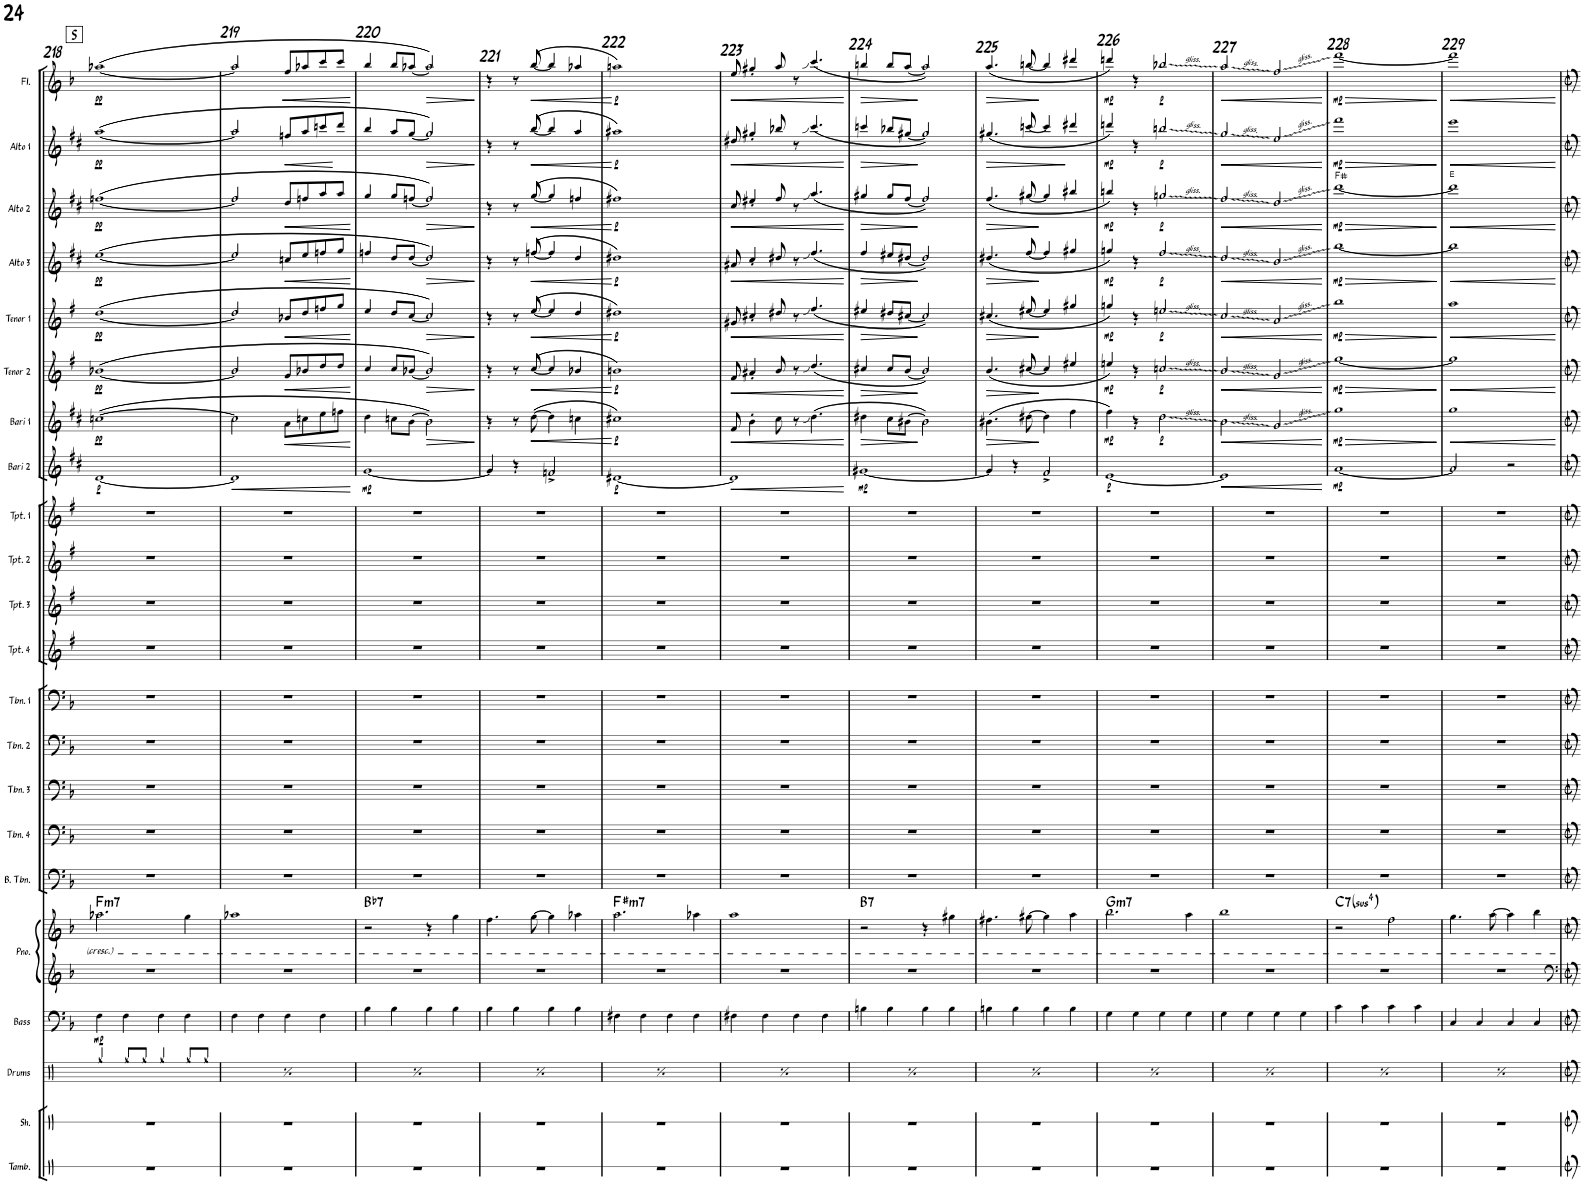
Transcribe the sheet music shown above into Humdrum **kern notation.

**kern	**kern	**kern	**kern	**dynam	**kern	**kern	**harte	**kern	**kern	**kern	**kern	**kern	**kern	**kern	**kern	**kern	**kern	**dynam	**kern	**dynam	**kern	**dynam	**kern	**dynam	**kern	**dynam	**kern	**dynam	**kern	**dynam	**kern	**dynam
*part22	*part21	*part20	*part19	*part19	*part18	*part18	*part18	*part17	*part16	*part15	*part14	*part13	*part12	*part11	*part10	*part9	*part8	*part8	*part7	*part7	*part6	*part6	*part5	*part5	*part4	*part4	*part3	*part3	*part2	*part2	*part1	*part1
*staff23	*staff22	*staff21	*staff20	*staff20	*staff19	*staff18	*	*staff17	*staff16	*staff15	*staff14	*staff13	*staff12	*staff11	*staff10	*staff9	*staff8	*staff8	*staff7	*staff7	*staff6	*staff6	*staff5	*staff5	*staff4	*staff4	*staff3	*staff3	*staff2	*staff2	*staff1	*staff1
*I"Tambourine	*I"Shaker	*I"Drums	*I"Bass	*	*I"Piano	*	*	*I"Bass Trombone	*I"Trombone 4	*I"Trombone 3	*I"Trombone 2	*I"Trombone 1	*I"Trumpet 4	*I"Trumpet 3	*I"Trumpet 2	*I"Trumpet 1	*I"Bari Sax 2	*	*I"Bari Sax 1	*	*I"Tenor Sax 2	*	*I"Tenor Sax 1	*	*I"Alto Sax 3	*	*I"Alto Sax 2	*	*I"Alto Sax 1	*	*I"Flute	*
*I'Tamb.	*I'Sh.	*I'Drums	*I'Bass	*	*I'Pno.	*	*	*I'B. Tbn.	*I'Tbn. 4	*I'Tbn. 3	*I'Tbn. 2	*I'Tbn. 1	*I'Tpt. 4	*I'Tpt. 3	*I'Tpt. 2	*I'Tpt. 1	*I'Bari 2	*	*I'Bari 1	*	*I'Tenor 2	*	*I'Tenor 1	*	*I'Alto 3	*	*I'Alto 2	*	*I'Alto 1	*	*I'Fl.	*
!!LO:PB:g=z
*clefX	*clefX	*clefX	*clefF4	*	*clefG2	*clefG2	*	*clefF4	*clefF4	*clefF4	*clefF4	*clefF4	*clefG2	*clefG2	*clefG2	*clefG2	*clefG2	*	*clefG2	*	*clefG2	*	*clefG2	*	*clefG2	*	*clefG2	*	*clefG2	*	*clefG2	*
*	*	*	*Trd7c12	*	*	*	*	*	*	*	*	*	*Trd1c2	*Trd1c2	*Trd1c2	*Trd1c2	*Trd12c21	*	*Trd12c21	*	*Trd8c14	*	*Trd8c14	*	*Trd5c9	*	*Trd5c9	*	*Trd5c9	*	*	*
*k[]	*k[]	*k[]	*k[b-]	*	*k[b-]	*k[b-]	*	*k[b-]	*k[b-]	*k[b-]	*k[b-]	*k[b-]	*k[f#]	*k[f#]	*k[f#]	*k[f#]	*k[f#c#]	*	*k[f#c#]	*	*k[f#]	*	*k[f#]	*	*k[f#c#]	*	*k[f#c#]	*	*k[f#c#]	*	*k[b-]	*
*M4/4	*M4/4	*M4/4	*M4/4	*	*M4/4	*M4/4	*	*M4/4	*M4/4	*M4/4	*M4/4	*M4/4	*M4/4	*M4/4	*M4/4	*M4/4	*M4/4	*	*M4/4	*	*M4/4	*	*M4/4	*	*M4/4	*	*M4/4	*	*M4/4	*	*M4/4	*
!!LO:REH:place=s1:a:B:rj:fs=14:t=S
=218	=218	=218	=218	=218	=218	=218	=218	=218	=218	=218	=218	=218	=218	=218	=218	=218	=218	=218	=218	=218	=218	=218	=218	=218	=218	=218	=218	=218	=218	=218	=218	=218
!	!	!	!	!LO:DY:b	!	!	!LO:H:kt=m7	!	!	!	!	!	!	!	!	!	!	!LO:DY:b	!	!LO:DY:b	!	!LO:DY:b	!	!LO:DY:b	!	!LO:DY:b	!	!LO:DY:b	!	!LO:DY:b	!	!LO:DY:b
1r	1r	4Rgg/	4F\	mp	1r	2.aa-X\	F:min7	1r	1r	1r	1r	1r	1r	1r	1r	1r	[<1d	p	([>1ccn	pp	([<1b-X	pp	([<1dd	pp	([<1ee	pp	([<1ffn	pp	([<1aa	pp	([<1aa-X	pp
.	.	8Rgg/L	4F\	.	.	.	.	.	.	.	.	.	.	.	.	.	.	.	.	.	.	.	.	.	.	.	.	.	.	.	.	.
.	.	8Rgg/J	.	.	.	.	.	.	.	.	.	.	.	.	.	.	.	.	.	.	.	.	.	.	.	.	.	.	.	.	.	.
.	.	4Rgg/	4F\	.	.	.	.	.	.	.	.	.	.	.	.	.	.	.	.	.	.	.	.	.	.	.	.	.	.	.	.	.
.	.	8Rgg/L	4F\	.	.	4gg\	.	.	.	.	.	.	.	.	.	.	.	.	.	.	.	.	.	.	.	.	.	.	.	.	.	.
.	.	8Rgg/J	.	.	.	.	.	.	.	.	.	.	.	.	.	.	.	.	.	.	.	.	.	.	.	.	.	.	.	.	.	.
=219	=219	=219	=219	=219	=219	=219	=219	=219	=219	=219	=219	=219	=219	=219	=219	=219	=219	=219	=219	=219	=219	=219	=219	=219	=219	=219	=219	=219	=219	=219	=219	=219
!	!	!	!	!	!	!	!	!	!	!	!	!	!	!	!	!	!	!LO:HP:b	!	!	!	!	!	!	!	!	!	!	!	!	!	!
1r	1r	4Rgg/	4F\	.	1r	1aa-X	.	1r	1r	1r	1r	1r	1r	1r	1r	1r	1d]	<	2cc\]	.	2b-/]	.	2dd/]	.	2ee/]	.	2ff/]	.	2aa/]	.	2aa-/]	.
.	.	8Rgg/L	4F\	.	.	.	.	.	.	.	.	.	.	.	.	.	.	.	.	.	.	.	.	.	.	.	.	.	.	.	.	.
.	.	8Rgg/J	.	.	.	.	.	.	.	.	.	.	.	.	.	.	.	.	.	.	.	.	.	.	.	.	.	.	.	.	.	.
!	!	!	!	!	!	!	!	!	!	!	!	!	!	!	!	!	!	!	!	!LO:HP:b	!	!LO:HP:b	!	!LO:HP:b	!	!LO:HP:b	!	!LO:HP:b	!	!LO:HP:b	!	!LO:HP:b
.	.	4Rgg/	4F\	.	.	.	.	.	.	.	.	.	.	.	.	.	.	.	8a\L	<	8g/L	<	8b-X/L	<	8ccn/L	<	8dd/L	<	8ffn/L	<	8ff/L	<
.	.	.	.	.	.	.	.	.	.	.	.	.	.	.	.	.	.	.	8ccn\	.	8b-X/	.	8dd/	.	8ee/	.	8ffn/	.	8aa/	.	8aa-X/	.
.	.	8Rgg/L	4F\	.	.	.	.	.	.	.	.	.	.	.	.	.	.	.	8ee\	.	8dd/	.	8ffn/	.	8ffn/	.	8aa/	.	8cccn/	.	8ccc/	.
.	.	8Rgg/J	.	.	.	.	.	.	.	.	.	.	.	.	.	.	.	.	8ffn\J	.	8dd/J	.	8gg/J	.	8gg/J	.	8aa/J	.	8ddd/J	[	8ccc/J	.
.	.	.	.	.	.	.	.	.	.	.	.	.	.	.	.	.	.	[	.	[	.	[	.	[	.	[	.	[	.	.	.	[
=220	=220	=220	=220	=220	=220	=220	=220	=220	=220	=220	=220	=220	=220	=220	=220	=220	=220	=220	=220	=220	=220	=220	=220	=220	=220	=220	=220	=220	=220	=220	=220	=220
!	!	!	!	!	!	!	!LO:H:kt=7	!	!	!	!	!	!	!	!	!	!	!LO:DY:b	!	!	!	!	!	!	!	!	!	!	!	!	!	!
1r	1r	4Rgg/	4B-\	.	1r	2r	Bb:7	1r	1r	1r	1r	1r	1r	1r	1r	1r	[<1g	mp	4dd\	.	4cc/	.	4ee/	.	4ffn/	.	4gg/	.	4bb/	.	4bb-/	.
.	.	8Rgg/L	4B-\	.	.	.	.	.	.	.	.	.	.	.	.	.	.	.	8ccn\L	.	8cc/L	.	8dd/L	.	8dd/L	.	8gg/L	.	8aa/L	.	8bb-/L	.
.	.	8Rgg/J	.	.	.	.	.	.	.	.	.	.	.	.	.	.	.	.	[8b\J	.	[<8b-X/J	.	[<8cc/J	.	[<8dd/J	.	[<8ffn/J	.	[<8gg/J	.	[<8aa-X/J	.
!	!	!	!	!	!	!	!	!	!	!	!	!	!	!	!	!	!	!	!	!LO:HP:b	!	!LO:HP:b	!	!LO:HP:b	!	!LO:HP:b	!	!LO:HP:b	!	!LO:HP:b	!	!LO:HP:b
.	.	4Rgg/	4B-\	.	.	4r	.	.	.	.	.	.	.	.	.	.	.	.	2b\])	>	2b-/])	>	2cc/])	>	2dd/])	>	2ff/])	>	2gg/])	>	2aa-/])	>
.	.	8Rgg/L	4B-\	.	.	4gg\	.	.	.	.	.	.	.	.	.	.	.	.	.	.	.	.	.	.	.	.	.	.	.	.	.	.
.	.	8Rgg/J	.	.	.	.	.	.	.	.	.	.	.	.	.	.	.	.	.	.	.	.	.	.	.	.	.	.	.	.	.	.
.	.	.	.	.	.	.	.	.	.	.	.	.	.	.	.	.	.	.	.	]	.	]	.	]	.	]	.	]	.	]	.	]
=221	=221	=221	=221	=221	=221	=221	=221	=221	=221	=221	=221	=221	=221	=221	=221	=221	=221	=221	=221	=221	=221	=221	=221	=221	=221	=221	=221	=221	=221	=221	=221	=221
1r	1r	4Rgg/	4B-\	.	1r	4.ff\	.	1r	1r	1r	1r	1r	1r	1r	1r	1r	4g/]	.	4r	.	4r	.	4r	.	4r	.	4r	.	4r	.	4r	.
.	.	8Rgg/L	4B-\	.	.	.	.	.	.	.	.	.	.	.	.	.	4r	.	8r	.	8r	.	8r	.	8r	.	8r	.	8r	.	8r	.
!	!	!	!	!	!	!	!	!	!	!	!	!	!	!	!	!	!	!	!	!LO:HP:b	!	!LO:HP:b	!	!LO:HP:b	!	!LO:HP:b	!	!LO:HP:b	!	!LO:HP:b	!	!LO:HP:b
.	.	8Rgg/J	.	.	.	[>8gg\	.	.	.	.	.	.	.	.	.	.	.	.	([>8dd\	<	([<8cc/	<	([<8ee/	<	([<8ffn/	<	([<8gg/	<	([<8bb/	<	([<8bb-/	<
.	.	4Rgg/	4B-\	.	.	4gg\]	.	.	.	.	.	.	.	.	.	.	2fn^/	.	4dd\]	.	4cc/]	.	4ee/]	.	4ff/]	.	4gg/]	.	4bb/]	.	4bb-/]	.
.	.	8Rgg/L	4B-\	.	.	4aa-X\	.	.	.	.	.	.	.	.	.	.	.	.	4ccn\	.	4b-X/	.	4dd/	.	4dd/	.	4ffn/	.	4aa/	.	4aa-X/	.
.	.	8Rgg/J	.	.	.	.	.	.	.	.	.	.	.	.	.	.	.	.	.	.	.	.	.	.	.	.	.	.	.	.	.	.
.	.	.	.	.	.	.	.	.	.	.	.	.	.	.	.	.	.	.	.	[	.	[	.	[	.	[	.	[	.	[	.	[
=222	=222	=222	=222	=222	=222	=222	=222	=222	=222	=222	=222	=222	=222	=222	=222	=222	=222	=222	=222	=222	=222	=222	=222	=222	=222	=222	=222	=222	=222	=222	=222	=222
!	!	!	!	!	!	!	!LO:H:kt=m7	!	!	!	!	!	!	!	!	!	!	!LO:DY:b	!	!LO:DY:b	!	!LO:DY:b	!	!LO:DY:b	!	!LO:DY:b	!	!LO:DY:b	!	!LO:DY:b	!	!LO:DY:b
1r	1r	4Rgg/	4F#X\	.	1r	2.aa\	F#:min7	1r	1r	1r	1r	1r	1r	1r	1r	1r	[<1d#X	p	1cc#X)	p	1bn)	p	1dd#X)	p	1dd#X)	p	1ff#X)	p	1aa#X)	p	1aan)	p
.	.	8Rgg/L	4F#\	.	.	.	.	.	.	.	.	.	.	.	.	.	.	.	.	.	.	.	.	.	.	.	.	.	.	.	.	.
.	.	8Rgg/J	.	.	.	.	.	.	.	.	.	.	.	.	.	.	.	.	.	.	.	.	.	.	.	.	.	.	.	.	.	.
.	.	4Rgg/	4F#\	.	.	.	.	.	.	.	.	.	.	.	.	.	.	.	.	.	.	.	.	.	.	.	.	.	.	.	.	.
.	.	8Rgg/L	4F#\	.	.	4aa-X\	.	.	.	.	.	.	.	.	.	.	.	.	.	.	.	.	.	.	.	.	.	.	.	.	.	.
.	.	8Rgg/J	.	.	.	.	.	.	.	.	.	.	.	.	.	.	.	.	.	.	.	.	.	.	.	.	.	.	.	.	.	.
=223	=223	=223	=223	=223	=223	=223	=223	=223	=223	=223	=223	=223	=223	=223	=223	=223	=223	=223	=223	=223	=223	=223	=223	=223	=223	=223	=223	=223	=223	=223	=223	=223
!	!	!	!	!	!	!	!	!	!	!	!	!	!	!	!	!	!	!LO:HP:b	!	!LO:HP:b	!	!LO:HP:b	!	!LO:HP:b	!	!LO:HP:b	!	!LO:HP:b	!	!LO:HP:b	!	!LO:HP:b
1r	1r	4Rgg/	4F#X\	.	1r	1aa	.	1r	1r	1r	1r	1r	1r	1r	1r	1r	1d#]	<	8f#/	<	8f#/	<	8g#X/	<	8a#X/	<	8cc#/	<	8dd#X/	<	8ee/	<
.	.	.	.	.	.	.	.	.	.	.	.	.	.	.	.	.	.	.	4b'\	.	4a#X'/	.	4cc#X'/	.	4cc#'/	.	4ee#X'/	.	4gg#X'/	.	4gg#X'/	.
.	.	8Rgg/L	4F#\	.	.	.	.	.	.	.	.	.	.	.	.	.	.	.	.	.	.	.	.	.	.	.	.	.	.	.	.	.
.	.	8Rgg/J	.	.	.	.	.	.	.	.	.	.	.	.	.	.	.	.	8cc#\	.	8b/	.	8dd#X/	.	8dd#X/	.	8ff#/	.	8bb-X/	.	8aa/	.
.	.	4Rgg/	4F#\	.	.	.	.	.	.	.	.	.	.	.	.	.	.	.	8r	.	8r	.	8r	.	8r	.	8r	.	8r	.	8r	.
.	.	.	.	.	.	.	.	.	.	.	.	.	.	.	.	.	.	.	(4.dd\	.	(4.dd/	.	(4.ff#/	.	(4.ff#/	.	(4.aa/	.	(4.ccc#/	.	(4.ccc/	.
.	.	8Rgg/L	4F#\	.	.	.	.	.	.	.	.	.	.	.	.	.	.	.	.	.	.	.	.	.	.	.	.	.	.	.	.	.
.	.	8Rgg/J	.	.	.	.	.	.	.	.	.	.	.	.	.	.	.	.	.	.	.	.	.	.	.	.	.	.	.	.	.	.
.	.	.	.	.	.	.	.	.	.	.	.	.	.	.	.	.	.	[	.	[	.	[	.	[	.	[	.	[	.	[	.	[
=224	=224	=224	=224	=224	=224	=224	=224	=224	=224	=224	=224	=224	=224	=224	=224	=224	=224	=224	=224	=224	=224	=224	=224	=224	=224	=224	=224	=224	=224	=224	=224	=224
!	!	!	!	!	!	!	!LO:H:kt=7	!	!	!	!	!	!	!	!	!	!	!LO:DY:b	!	!LO:HP:b	!	!LO:HP:b	!	!LO:HP:b	!	!LO:HP:b	!	!LO:HP:b	!	!LO:HP:b	!	!LO:HP:b
1r	1r	4Rgg/	4Bn\	.	1r	2r	B:7	1r	1r	1r	1r	1r	1r	1r	1r	1r	[<1g#X	mp	4dd#X\	>	4cc#X/	>	4ee#X/	>	4ff#/	>	4gg#X/	>	4cccn/	>	4bbn/	>
.	.	8Rgg/L	4B\	.	.	.	.	.	.	.	.	.	.	.	.	.	.	.	8cc#\L	.	8cc#/L	.	8dd#X/L	.	8ee#X/L	.	8gg#/L	.	8bb-X/L	.	8bb/L	.
.	.	8Rgg/J	.	.	.	.	.	.	.	.	.	.	.	.	.	.	.	.	[8b#X\J	.	[<8b/J	.	[<8cc#X/J	.	[<8dd#X/J	.	[<8ff#/J	.	[<8gg#X/J	.	[<8aa/J	.
.	.	4Rgg/	4B\	.	.	4r	.	.	.	.	.	.	.	.	.	.	.	.	2b#\])	]	2b/])	]	2cc#/])	]	2dd#/])	]	2ff#/])	]	2gg#/])	]	2aa/])	]
.	.	8Rgg/L	4B\	.	.	4gg#X\	.	.	.	.	.	.	.	.	.	.	.	.	.	.	.	.	.	.	.	.	.	.	.	.	.	.
.	.	8Rgg/J	.	.	.	.	.	.	.	.	.	.	.	.	.	.	.	.	.	.	.	.	.	.	.	.	.	.	.	.	.	.
=225	=225	=225	=225	=225	=225	=225	=225	=225	=225	=225	=225	=225	=225	=225	=225	=225	=225	=225	=225	=225	=225	=225	=225	=225	=225	=225	=225	=225	=225	=225	=225	=225
!	!	!	!	!	!	!	!	!	!	!	!	!	!	!	!	!	!	!	!	!LO:HP:b	!	!LO:HP:b	!	!LO:HP:b	!	!LO:HP:b	!	!LO:HP:b	!	!LO:HP:b	!	!LO:HP:b
1r	1r	4Rgg/	4Bn\	.	1r	4.ff#X\	.	1r	1r	1r	1r	1r	1r	1r	1r	1r	4g#/]	.	(4.b#X\	>	(4.b/	>	(4.cc#X/	>	(4.dd#X/	>	(4.ff#/	>	(4.gg#X/	>	(4.aa/	>
.	.	8Rgg/L	4B\	.	.	.	.	.	.	.	.	.	.	.	.	.	4r	.	.	.	.	.	.	.	.	.	.	.	.	.	.	.
.	.	8Rgg/J	.	.	.	[>8gg#X\	.	.	.	.	.	.	.	.	.	.	.	.	[>8dd#X\	.	[<8cc#X/	.	[<8ee#X/	.	[<8ff#/	.	[<8gg#X/	.	[<8cccn/	.	[<8bbn/	.
.	.	4Rgg/	4B\	.	.	4gg#\]	.	.	.	.	.	.	.	.	.	.	2f#^/	.	4dd#\]	]	4cc#/]	]	4ee#/]	]	4ff#/]	]	4gg#/]	]	4ccc/]	.	4bb/]	]
.	.	8Rgg/L	4B\	.	.	4aa\	.	.	.	.	.	.	.	.	.	.	.	.	4ff#\	.	4ee#X/	.	4gg#X/	.	4gg#X/	.	4bb#X/	.	4ddd#X/	]	4ddd#X/	.
.	.	8Rgg/J	.	.	.	.	.	.	.	.	.	.	.	.	.	.	.	.	.	.	.	.	.	.	.	.	.	.	.	.	.	.
=226	=226	=226	=226	=226	=226	=226	=226	=226	=226	=226	=226	=226	=226	=226	=226	=226	=226	=226	=226	=226	=226	=226	=226	=226	=226	=226	=226	=226	=226	=226	=226	=226
!	!	!	!	!	!	!	!LO:H:kt=m7	!	!	!	!	!	!	!	!	!	!	!LO:DY:b	!	!LO:DY:b	!	!LO:DY:b	!	!LO:DY:b	!	!LO:DY:b	!	!LO:DY:b	!	!LO:DY:b	!	!LO:DY:b
1r	1r	4Rgg/	4G\	.	1r	2.bb-\	G:min7	1r	1r	1r	1r	1r	1r	1r	1r	1r	[<1e	p	4ff#\)	mp	4een/)	mp	4ggn/)	mp	4ggn/)	mp	4bbn/)	mp	4dddn/)	mp	4dddn/)	mp
.	.	8Rgg/L	4G\	.	.	.	.	.	.	.	.	.	.	.	.	.	.	.	4r	.	4r	.	4r	.	4r	.	4r	.	4r	.	4r	.
.	.	8Rgg/J	.	.	.	.	.	.	.	.	.	.	.	.	.	.	.	.	.	.	.	.	.	.	.	.	.	.	.	.	.	.
!	!	!	!	!	!	!	!	!	!	!	!	!	!	!	!	!	!	!	!	!LO:DY:b	!	!LO:DY:b	!	!LO:DY:b	!	!LO:DY:b	!	!LO:DY:b	!	!LO:DY:b	!	!LO:DY:b
.	.	4Rgg/	4G\	.	.	.	.	.	.	.	.	.	.	.	.	.	.	.	2dd\	p	2ccn/	p	2een/	p	2ff#/	p	2ggn/	p	2bbn/	p	2bb-X/	p
.	.	8Rgg/L	4G\	.	.	4aa\	.	.	.	.	.	.	.	.	.	.	.	.	.	.	.	.	.	.	.	.	.	.	.	.	.	.
.	.	8Rgg/J	.	.	.	.	.	.	.	.	.	.	.	.	.	.	.	.	.	.	.	.	.	.	.	.	.	.	.	.	.	.
=227	=227	=227	=227	=227	=227	=227	=227	=227	=227	=227	=227	=227	=227	=227	=227	=227	=227	=227	=227	=227	=227	=227	=227	=227	=227	=227	=227	=227	=227	=227	=227	=227
!	!	!	!	!	!	!	!	!	!	!	!	!	!	!	!	!	!	!LO:HP:b	!	!LO:HP:b	!	!LO:HP:b	!	!LO:HP:b	!	!LO:HP:b	!	!LO:HP:b	!	!LO:HP:b	!	!LO:HP:b
1r	1r	4Rgg/	4G\	.	1r	1bb-	.	1r	1r	1r	1r	1r	1r	1r	1r	1r	1e]	<	2b\	<	2b/	<	2cc/	<	2dd/	<	2ff#/	<	2gg/	<	2aa/	<
.	.	8Rgg/L	4G\	.	.	.	.	.	.	.	.	.	.	.	.	.	.	.	.	.	.	.	.	.	.	.	.	.	.	.	.	.
.	.	8Rgg/J	.	.	.	.	.	.	.	.	.	.	.	.	.	.	.	.	.	.	.	.	.	.	.	.	.	.	.	.	.	.
.	.	4Rgg/	4G\	.	.	.	.	.	.	.	.	.	.	.	.	.	.	.	2g/	.	2g/	.	2a/	.	2b/	.	2dd/	.	2ee/	.	2ff/	.
.	.	8Rgg/L	4G\	.	.	.	.	.	.	.	.	.	.	.	.	.	.	.	.	.	.	.	.	.	.	.	.	.	.	.	.	.
.	.	8Rgg/J	.	.	.	.	.	.	.	.	.	.	.	.	.	.	.	.	.	.	.	.	.	.	.	.	.	.	.	.	.	.
.	.	.	.	.	.	.	.	.	.	.	.	.	.	.	.	.	.	[	.	[	.	[	.	[	.	[	.	[	.	[	.	[
=228	=228	=228	=228	=228	=228	=228	=228	=228	=228	=228	=228	=228	=228	=228	=228	=228	=228	=228	=228	=228	=228	=228	=228	=228	=228	=228	=228	=228	=228	=228	=228	=228
!	!	!	!	!	!	!	!	!	!	!	!	!	!	!	!	!	!	!	!	!	!	!	!	!	!	!	!	!	!LO:TX:b:t=F#	!	!	!
!	!	!	!	!	!	!	!	!	!	!	!	!	!	!	!	!	!	!LO:DY:b	!	!LO:HP:b	!	!LO:HP:b	!	!LO:HP:b	!	!LO:HP:b	!	!LO:HP:b	!	!LO:HP:b	!	!LO:HP:b
!	!	!	!	!	!	!	!LO:H:kt=74	!	!	!	!	!	!	!	!	!	!	!	!	!LO:DY:n=1:b	!	!LO:DY:n=1:b	!	!LO:DY:n=1:b	!	!LO:DY:n=1:b	!	!LO:DY:n=1:b	!	!LO:DY:n=1:b	!	!LO:DY:n=1:b
1r	1r	4Rgg/	4c\	.	1r	2r	C:sus4(7)	1r	1r	1r	1r	1r	1r	1r	1r	1r	[<1a	mp	1gg	> mp	[<1gg	> mp	1bb	> mp	[<1bb	> mp	[<1ddd	> mp	1fff#	> mp	[<1fff	> mp
.	.	8Rgg/L	4c\	.	.	.	.	.	.	.	.	.	.	.	.	.	.	.	.	.	.	.	.	.	.	.	.	.	.	.	.	.
.	.	8Rgg/J	.	.	.	.	.	.	.	.	.	.	.	.	.	.	.	.	.	.	.	.	.	.	.	.	.	.	.	.	.	.
.	.	4Rgg/	4c\	.	.	2ff\	.	.	.	.	.	.	.	.	.	.	.	.	.	.	.	.	.	.	.	.	.	.	.	.	.	.
.	.	8Rgg/L	4c\	.	.	.	.	.	.	.	.	.	.	.	.	.	.	.	.	.	.	.	.	.	.	.	.	.	.	.	.	.
.	.	8Rgg/J	.	.	.	.	.	.	.	.	.	.	.	.	.	.	.	.	.	.	.	.	.	.	.	.	.	.	.	.	.	.
.	.	.	.	.	.	.	.	.	.	.	.	.	.	.	.	.	.	.	.	]	.	]	.	]	.	]	.	]	.	]	.	]
=229	=229	=229	=229	=229	=229	=229	=229	=229	=229	=229	=229	=229	=229	=229	=229	=229	=229	=229	=229	=229	=229	=229	=229	=229	=229	=229	=229	=229	=229	=229	=229	=229
!	!	!	!	!	!	!	!	!	!	!	!	!	!	!	!	!	!	!	!	!	!	!	!	!	!	!	!	!	!LO:TX:b:t=E	!	!	!
!	!	!	!	!	!	!	!	!	!	!	!	!	!	!	!	!	!	!	!	!LO:HP:b	!	!LO:HP:b	!	!LO:HP:b	!	!LO:HP:b	!	!LO:HP:b	!	!LO:HP:b	!	!LO:HP:b
1r	1r	4Rgg/	4C/	.	1r	4.gg\	.	1r	1r	1r	1r	1r	1r	1r	1r	1r	2a/]	.	1gg	<	1gg]	<	1aa	<	1bb]	<	1ddd]	<	1eee	<	1fff]	<
.	.	8Rgg/L	4C/	.	.	.	.	.	.	.	.	.	.	.	.	.	.	.	.	.	.	.	.	.	.	.	.	.	.	.	.	.
.	.	8Rgg/J	.	.	.	[>8aa\	.	.	.	.	.	.	.	.	.	.	.	.	.	.	.	.	.	.	.	.	.	.	.	.	.	.
.	.	4Rgg/	4C/	.	.	4aa\]	.	.	.	.	.	.	.	.	.	.	2r	.	.	.	.	.	.	.	.	.	.	.	.	.	.	.
.	.	8Rgg/L	4C/	.	.	4bb-\	.	.	.	.	.	.	.	.	.	.	.	.	.	.	.	.	.	.	.	.	.	.	.	.	.	.
.	.	8Rgg/J	.	.	.	.	.	.	.	.	.	.	.	.	.	.	.	.	.	.	.	.	.	.	.	.	.	.	.	.	.	.
.	.	.	.	.	.	.	.	.	.	.	.	.	.	.	.	.	.	.	.	[	.	[	.	[	.	[	.	[	.	[	.	[
=	=	=	=	=	=	=	=	=	=	=	=	=	=	=	=	=	=	=	=	=	=	=	=	=	=	=	=	=	=	=	=	=
*-	*-	*-	*-	*-	*-	*-	*-	*-	*-	*-	*-	*-	*-	*-	*-	*-	*-	*-	*-	*-	*-	*-	*-	*-	*-	*-	*-	*-	*-	*-	*-	*-
